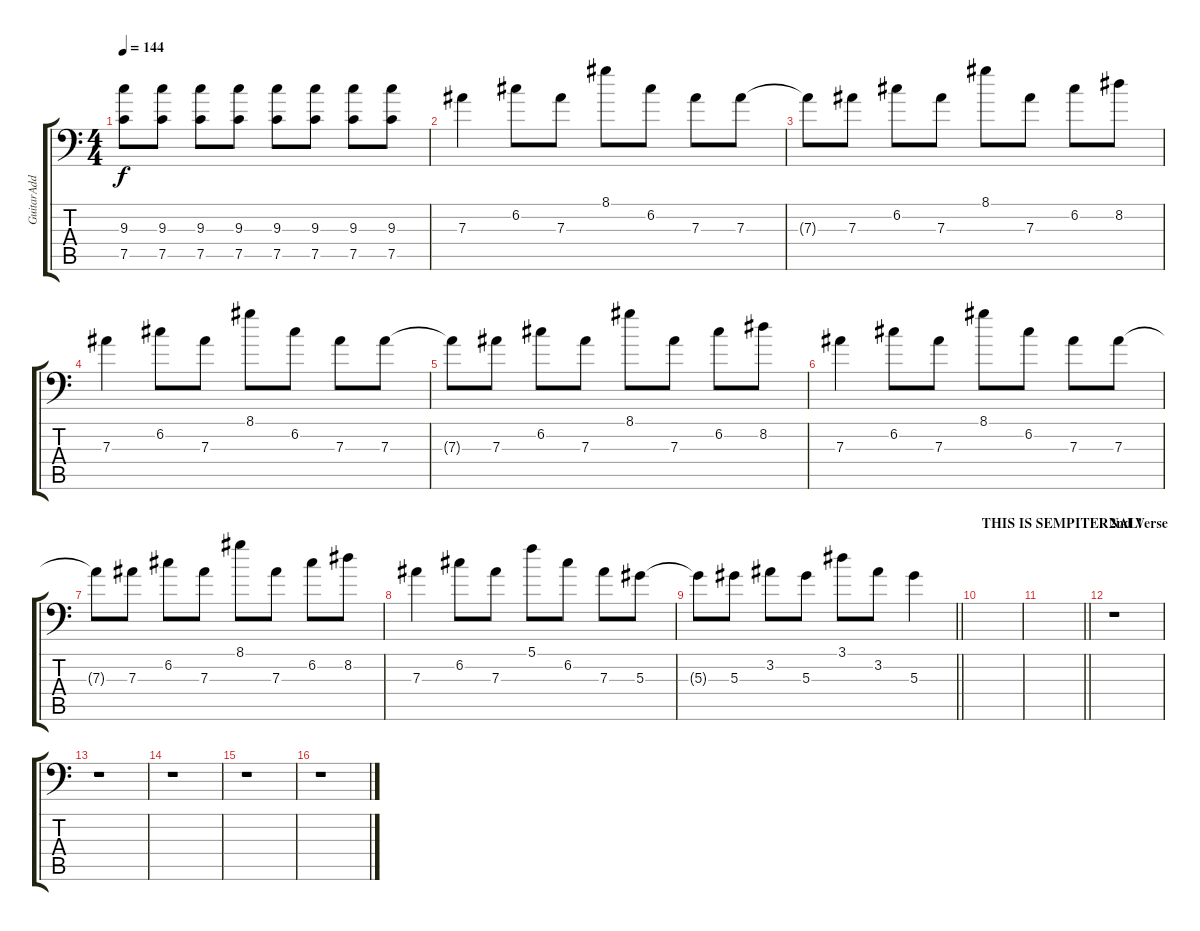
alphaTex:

\track ("GuitarAdd (Reverb+Delay)" "GuitarAdd ") {instrument distortionguitar}
\staff {score tabs}
\tuning (C4 G3 Eb3 Bb2 F2 Bb1) {hide}
\ts (4 4)
\tempo 144
\clef f4
\ks c
(9.3 7.5).8{dy f} (9.3 7.5).8 (9.3 7.5).8 (9.3 7.5).8 (9.3 7.5).8 (9.3 7.5).8 (9.3 7.5).8 (9.3 7.5).8 |
7.3.4 6.2.8 7.3.8 8.1.8 6.2.8 7.3.8 7.3.8 |
7.3{t}.8 7.3.8 6.2.8 7.3.8 8.1.8 7.3.8 6.2.8 8.2.8 |
7.3.4 6.2.8 7.3.8 8.1.8 6.2.8 7.3.8 7.3.8 |
7.3{t}.8 7.3.8 6.2.8 7.3.8 8.1.8 7.3.8 6.2.8 8.2.8 |
7.3.4 6.2.8 7.3.8 8.1.8 6.2.8 7.3.8 7.3.8 |
7.3{t}.8 7.3.8 6.2.8 7.3.8 8.1.8 7.3.8 6.2.8 8.2.8 |
7.3.4 6.2.8 7.3.8 5.1.8 6.2.8 7.3.8 5.3.8 |
\barLineRight lightlight
5.3{t}.8 5.3.8 3.2.8 5.3.8 3.1.8 3.2.8 5.3.4 |
\section ("" "THIS IS SEMPITERNAL!")
|
\barLineRight lightlight
|
\section ("" "2nd Verse")
r.1 |
r.1 |
r.1 |
r.1 |
r.1
